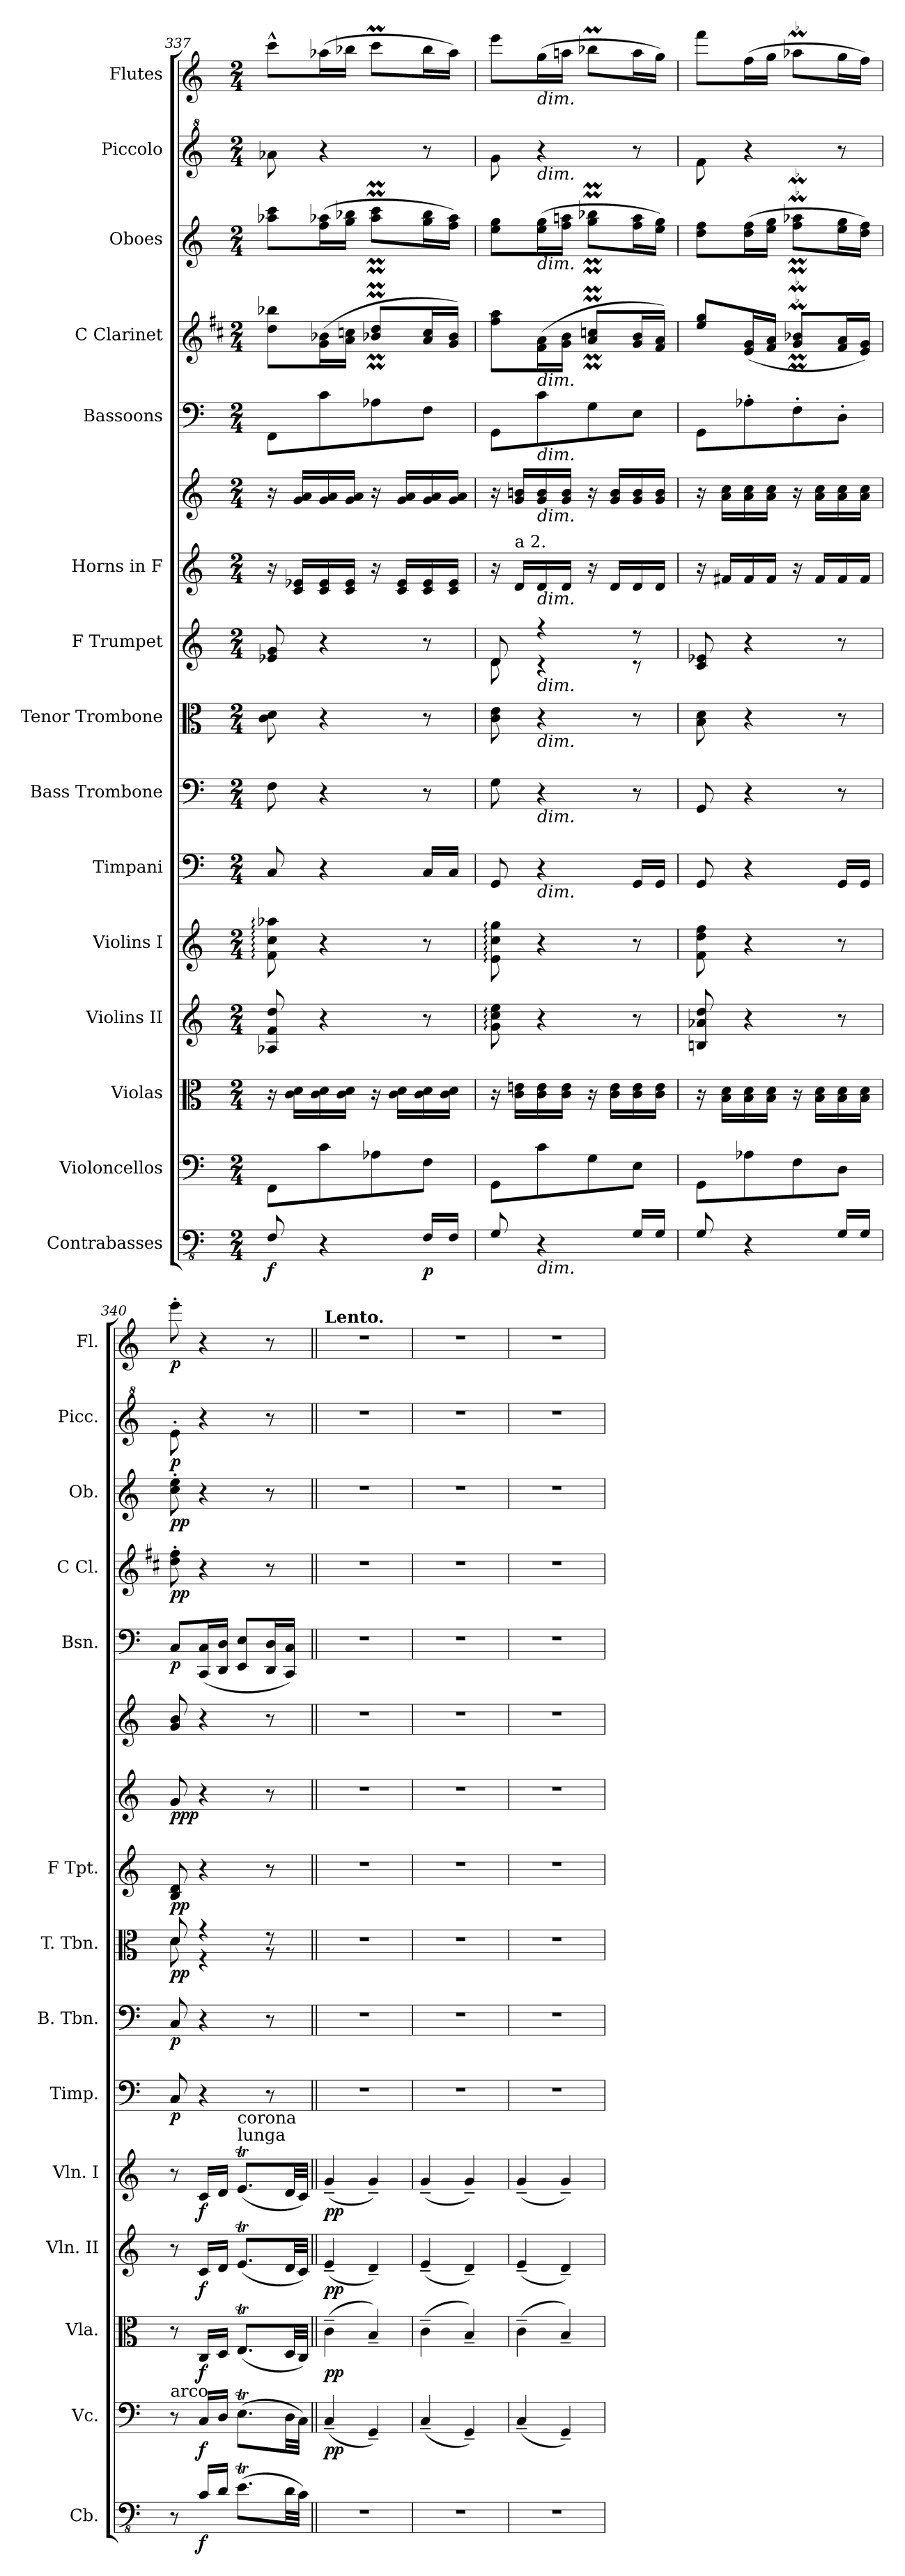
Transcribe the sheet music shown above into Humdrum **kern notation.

**kern	**dynam	**kern	**dynam	**kern	**dynam	**kern	**dynam	**kern	**dynam	**kern	**dynam	**kern	**dynam	**kern	**dynam	**kern	**dynam	**kern	**kern	**dynam	**kern	**dynam	**kern	**dynam	**kern	**dynam	**kern	**dynam	**kern	**dynam
*part15	*part15	*part14	*part14	*part13	*part13	*part12	*part12	*part11	*part11	*part10	*part10	*part9	*part9	*part8	*part8	*part7	*part7	*part6	*part6	*part6	*part5	*part5	*part4	*part4	*part3	*part3	*part2	*part2	*part1	*part1
*staff16	*staff16	*staff15	*staff15	*staff14	*staff14	*staff13	*staff13	*staff12	*staff12	*staff11	*staff11	*staff10	*staff10	*staff9	*staff9	*staff8	*staff8	*staff7	*staff6	*staff6/7	*staff5	*staff5	*staff4	*staff4	*staff3	*staff3	*staff2	*staff2	*staff1	*staff1
*I"Contrabasses	*	*I"Violoncellos	*	*I"Violas	*	*I"Violins II	*	*I"Violins I	*	*I"Timpani	*	*I"Bass Trombone	*	*I"Tenor Trombone	*	*I"F Trumpet	*	*I"Horns in F	*	*	*I"Bassoons	*	*I"C Clarinet	*	*I"Oboes	*	*I"Piccolo	*	*I"Flutes	*
*I'Cb.	*	*I'Vc.	*	*I'Vla.	*	*I'Vln. II	*	*I'Vln. I	*	*I'Timp.	*	*I'B. Tbn.	*	*I'T. Tbn.	*	*I'F Tpt.	*	*	*	*	*I'Bsn.	*	*I'C Cl.	*	*I'Ob.	*	*I'Picc.	*	*I'Fl.	*
!!LO:PB:g=z
*clefFv4	*	*clefF4	*	*clefC3	*	*clefG2	*	*clefG2	*	*clefF4	*	*clefF4	*	*clefC3	*	*clefG2	*	*clefG2	*clefG2	*	*clefF4	*	*clefG2	*	*clefG2	*	*clefG^2	*	*clefG2	*
*ITrd7c12	*	*	*	*	*	*	*	*	*	*	*	*	*	*	*	*ITrd-3c-5	*	*ITrd4c7	*ITrd4c7	*	*	*	*ITrd1c2	*	*	*	*ITrd-7c-12	*	*	*
*k[]	*	*k[]	*	*k[]	*	*k[]	*	*k[]	*	*k[]	*	*k[]	*	*k[]	*	*k[b-]	*	*k[b-]	*k[b-]	*	*k[]	*	*k[]	*	*k[]	*	*k[]	*	*k[]	*
*M2/4	*	*M2/4	*	*M2/4	*	*M2/4	*	*M2/4	*	*M2/4	*	*M2/4	*	*M2/4	*	*M2/4	*	*M2/4	*M2/4	*	*M2/4	*	*M2/4	*	*M2/4	*	*M2/4	*	*M2/4	*
=337	=337	=337	=337	=337	=337	=337	=337	=337	=337	=337	=337	=337	=337	=337	=337	=337	=337	=337	=337	=337	=337	=337	=337	=337	=337	=337	=337	=337	=337	=337
!	!LO:DY:b	!	!	!	!	!	!	!	!	!	!	!	!	!	!	!	!	!	!	!	!	!	!	!	!	!	!	!	!	!
8FFF/	f	8FF\L	.	16r	.	8A-X/ 8f/ 8dd/	.	8f\: 8cc\: 8aa-X\:	.	8C/	.	8F\	.	8c\ 8d\	.	8a-X/ 8cc/	.	16r	16r	.	8FF\L	.	8cc\ 8aa-X\L	.	8aa-X\ 8ccc\L	.	8aaa-X\	.	8ccc^^\L	.
.	.	.	.	16c\ 16d\LL	.	.	.	.	.	.	.	.	.	.	.	.	.	16F/ 16A-X/LL	16c/ 16d/LL	.	.	.	.	.	.	.	.	.	.	.
4r	.	8c\	.	16c\ 16d\	.	4r	.	4r	.	4r	.	4r	.	4r	.	4r	.	16F/ 16A-/	16c/ 16d/	.	8c\	.	(>16f\ 16a-X\L	.	(>16ff\ 16aa-X\L	.	4r	.	(>16aa-X\L	.
.	.	.	.	16c\ 16d\JJ	.	.	.	.	.	.	.	.	.	.	.	.	.	16F/ 16A-/JJ	16c/ 16d/JJ	.	.	.	16g\ 16b-X\JJ	.	16gg\ 16bb-X\JJ	.	.	.	16bb-X\JJ	.
.	.	8A-X\	.	16r	.	.	.	.	.	.	.	.	.	.	.	.	.	16r	16r	.	8A-X\	.	8a-X/M 8cc/ML	.	8aa-\M 8ccc\ML	.	.	.	8cccM\L	.
.	.	.	.	16c\ 16d\LL	.	.	.	.	.	.	.	.	.	.	.	.	.	16F/ 16A-/LL	16c/ 16d/LL	.	.	.	.	.	.	.	.	.	.	.
!	!LO:DY:b	!	!	!	!	!	!	!	!	!	!	!	!	!	!	!	!	!	!	!	!	!	!	!	!	!	!	!	!	!
16FFF/LL	p	8F\J	.	16c\ 16d\	.	8r	.	8r	.	16C/LL	.	8r	.	8r	.	8r	.	16F/ 16A-/	16c/ 16d/	.	8F\J	.	16g/ 16b-/L	.	16gg\ 16bb-\L	.	8r	.	16bb-\L	.
16FFF/JJ	.	.	.	16c\ 16d\JJ	.	.	.	.	.	16C/JJ	.	.	.	.	.	.	.	16F/ 16A-/JJ	16c/ 16d/JJ	.	.	.	16f/ 16a-/JJ)	.	16ff\ 16aa-\JJ)	.	.	.	16aa-\JJ)	.
=338	=338	=338	=338	=338	=338	=338	=338	=338	=338	=338	=338	=338	=338	=338	=338	=338	=338	=338	=338	=338	=338	=338	=338	=338	=338	=338	=338	=338	=338	=338
*	*	*	*	*	*	*	*	*	*	*	*	*	*	*	*	*^	*	*	*	*	*	*	*	*	*	*	*	*	*	*
8GGG/	.	8GG\L	.	16r	.	8g\: 8cc\: 8ee\:	.	8e\: 8cc\: 8gg\:	.	8GG/	.	8G\	.	8c\ 8e\	.	8g/	8g\	.	16r	16r	.	8GG\L	.	8ee\ 8gg\L	.	8ee\ 8gg\L	.	8ggg\	.	8eee\L	.
!	!	!	!	!	!	!	!	!	!	!	!	!	!	!	!	!	!	!	!LO:TX:a:t=a 2.	!	!	!	!	!	!	!	!	!	!	!	!
.	.	.	.	16c\ 16en\LL	.	.	.	.	.	.	.	.	.	.	.	.	.	.	16G/LL	16c/ 16en/LL	.	.	.	.	.	.	.	.	.	.	.
!	!	!	!	!	!	!	!	!	!	!	!	!	!	!	!	!	!	!	!	!	!	!	!	!	!	!	!	!	!	!LO:TX:b:i:t=dim.	!
!	!	!	!	!	!	!	!	!	!	!	!	!	!	!	!	!	!	!	!	!	!	!	!	!	!	!	!	!LO:TX:b:i:t=dim.	!	!	!
!	!	!	!	!	!	!	!	!	!	!	!	!	!	!	!	!	!	!	!	!	!	!	!	!	!	!LO:TX:b:i:t=dim.	!	!	!	!	!
!	!	!	!	!	!	!	!	!	!	!	!	!	!	!	!	!	!	!	!	!	!	!	!	!LO:TX:b:i:t=dim.	!	!	!	!	!	!	!
!	!	!	!	!	!	!	!	!	!	!	!	!	!	!	!	!	!	!	!	!	!	!LO:TX:b:i:t=dim.	!	!	!	!	!	!	!	!	!
!	!	!	!	!	!	!	!	!	!	!	!	!	!	!	!	!	!	!	!	!LO:TX:b:i:t=dim.	!	!	!	!	!	!	!	!	!	!	!
!	!	!	!	!	!	!	!	!	!	!	!	!	!	!	!	!	!	!	!LO:TX:b:i:t=dim.	!	!	!	!	!	!	!	!	!	!	!	!
!	!	!	!	!	!	!	!	!	!	!	!	!	!	!	!	!LO:TX:b:i:t=dim.	!	!	!	!	!	!	!	!	!	!	!	!	!	!	!
!	!	!	!	!	!	!	!	!	!	!	!	!	!	!LO:TX:b:i:t=dim.	!	!	!	!	!	!	!	!	!	!	!	!	!	!	!	!	!
!	!	!	!	!	!	!	!	!	!	!	!	!LO:TX:b:i:t=dim.	!	!	!	!	!	!	!	!	!	!	!	!	!	!	!	!	!	!	!
!	!	!	!	!	!	!	!	!	!	!LO:TX:b:i:t=dim.	!	!	!	!	!	!	!	!	!	!	!	!	!	!	!	!	!	!	!	!	!
!LO:TX:b:i:t=dim.	!	!	!	!	!	!	!	!	!	!	!	!	!	!	!	!	!	!	!	!	!	!	!	!	!	!	!	!	!	!	!
4r	.	8c\	.	16c\ 16e\	.	4r	.	4r	.	4r	.	4r	.	4r	.	4r	4r	.	16G/	16c/ 16e/	.	8c\	.	(>16e\ 16g\L	.	(>16ee\ 16gg\L	.	4r	.	(>16gg\L	.
.	.	.	.	16c\ 16e\JJ	.	.	.	.	.	.	.	.	.	.	.	.	.	.	16G/JJ	16c/ 16e/JJ	.	.	.	16f\ 16a\JJ	.	16ff\ 16aan\JJ	.	.	.	16aan\JJ	.
.	.	8G\	.	16r	.	.	.	.	.	.	.	.	.	.	.	.	.	.	16r	16r	.	8G\	.	8g/M 8b-X/ML	.	8gg\M 8bb-X\ML	.	.	.	8bb-XM\L	.
.	.	.	.	16c\ 16e\LL	.	.	.	.	.	.	.	.	.	.	.	.	.	.	16G/LL	16c/ 16e/LL	.	.	.	.	.	.	.	.	.	.	.
16GGG/LL	.	8E\J	.	16c\ 16e\	.	8r	.	8r	.	16GG/LL	.	8r	.	8r	.	8r	8r	.	16G/	16c/ 16e/	.	8E\J	.	16f/ 16a/L	.	16ff\ 16aa\L	.	8r	.	16aa\L	.
16GGG/JJ	.	.	.	16c\ 16e\JJ	.	.	.	.	.	16GG/JJ	.	.	.	.	.	.	.	.	16G/JJ	16c/ 16e/JJ	.	.	.	16e/ 16g/JJ)	.	16ee\ 16gg\JJ)	.	.	.	16gg\JJ)	.
*	*	*	*	*	*	*	*	*	*	*	*	*	*	*	*	*v	*v	*	*	*	*	*	*	*	*	*	*	*	*	*	*
=339	=339	=339	=339	=339	=339	=339	=339	=339	=339	=339	=339	=339	=339	=339	=339	=339	=339	=339	=339	=339	=339	=339	=339	=339	=339	=339	=339	=339	=339	=339
8GGG/	.	8GG\L	.	16r	.	8Bn/ 8a-X/ 8dd/	.	8f\ 8dd\ 8ff\	.	8GG/	.	8GG/	.	8B\ 8d\	.	8f/ 8a-X/	.	16r	16r	.	8GG\L	.	8dd/ 8ff/L	.	8dd\ 8ff\L	.	8fff\	.	8fff\L	.
.	.	.	.	16B\ 16d\LL	.	.	.	.	.	.	.	.	.	.	.	.	.	16Bn/LL	16d\ 16f\LL	.	.	.	.	.	.	.	.	.	.	.
4r	.	8A-X\	.	16B\ 16d\	.	4r	.	4r	.	4r	.	4r	.	4r	.	4r	.	16B/	16d\ 16f\	.	8A-X'\	.	(<16d/ 16f/L	.	(>16dd\ 16ff\L	.	4r	.	(>16ff\L	.
.	.	.	.	16B\ 16d\JJ	.	.	.	.	.	.	.	.	.	.	.	.	.	16B/JJ	16d\ 16f\JJ	.	.	.	16e/ 16g/JJ	.	16ee\ 16gg\JJ	.	.	.	16gg\JJ	.
.	.	8F\	.	16r	.	.	.	.	.	.	.	.	.	.	.	.	.	16r	16r	.	8F'\	.	8f/M 8a-X/ML	.	8ff\M 8aa-X\ML	.	.	.	8aa-XM\L	.
.	.	.	.	16B\ 16d\LL	.	.	.	.	.	.	.	.	.	.	.	.	.	16B/LL	16d\ 16f\LL	.	.	.	.	.	.	.	.	.	.	.
16GGG/LL	.	8D\J	.	16B\ 16d\	.	8r	.	8r	.	16GG/LL	.	8r	.	8r	.	8r	.	16B/	16d\ 16f\	.	8D'\J	.	16e/ 16g/L	.	16ee\ 16gg\L	.	8r	.	16gg\L	.
16GGG/JJ	.	.	.	16B\ 16d\JJ	.	.	.	.	.	16GG/JJ	.	.	.	.	.	.	.	16B/JJ	16d\ 16f\JJ	.	.	.	16d/ 16f/JJ)	.	16dd\ 16ff\JJ)	.	.	.	16ff\JJ)	.
=340	=340	=340	=340	=340	=340	=340	=340	=340	=340	=340	=340	=340	=340	=340	=340	=340	=340	=340	=340	=340	=340	=340	=340	=340	=340	=340	=340	=340	=340	=340
*	*	*	*	*	*	*	*	*	*	*	*	*	*	*^	*	*	*	*	*	*	*	*	*	*	*	*	*	*	*	*
!	!	!LO:TX:a:t=arco	!	!	!	!	!	!	!	!	!	!	!	!	!	!	!	!	!	!	!	!	!	!	!	!	!	!	!	!	!
!	!	!	!	!	!	!	!	!	!	!	!LO:DY:b	!	!LO:DY:b	!	!	!LO:DY:b	!	!	!	!	!	!	!	!	!	!	!	!	!	!	!
!	!	!	!	!	!	!	!	!	!	!	!	!	!	!	!	!LO:DY:n=1:b	!	!LO:DY:b	!	!	!	!	!	!	!	!	!	!	!	!	!
!	!	!	!	!	!	!	!	!	!	!	!	!	!	!	!	!	!	!LO:DY:n=1:b	!	!	!LO:DY:b=2	!	!	!	!	!	!	!	!	!	!
!	!	!	!	!	!	!	!	!	!	!	!	!	!	!	!	!	!	!	!	!	!LO:DY:n=1:b	!	!	!	!	!	!	!	!	!	!
!	!	!	!	!	!	!	!	!	!	!	!	!	!	!	!	!	!	!	!	!	!LO:DY:n=2:b	!	!LO:DY:b	!	!LO:DY:b	!	!	!	!	!	!
!	!	!	!	!	!	!	!	!	!	!	!	!	!	!	!	!	!	!	!	!	!	!	!	!	!LO:DY:n=1:b	!	!LO:DY:b	!	!	!	!
!	!	!	!	!	!	!	!	!	!	!	!	!	!	!	!	!	!	!	!	!	!	!	!	!	!	!	!LO:DY:n=1:b	!	!LO:DY:b	!	!LO:DY:b
8r	.	8r	.	8r	.	8r	.	8r	.	8C/	p	8C/	p	8d/	8d\	p p	8e/ 8g/	p p	8c/	8c/ 8e/	p p p	8C/L	p	8cc\' 8ee\'	p p	8cc\' 8ee\'	p p	8eee'\	p	8eee'\	p
!	!LO:DY:b	!	!LO:DY:b	!	!LO:DY:b	!	!LO:DY:b	!	!LO:DY:b	!	!	!	!	!	!	!	!	!	!	!	!	!	!	!	!	!	!	!	!	!	!
16CC/LL	f	16C/LL	f	16C/LL	f	16c/LL	f	16c/LL	f	4r	.	4r	.	4r	4r	.	4r	.	4r	4r	.	(<16CC/ 16C/L	.	4r	.	4r	.	4r	.	4r	.
16DD/JJ	.	16D/JJ	.	16D/JJ	.	16d/JJ	.	16d/JJ	.	.	.	.	.	.	.	.	.	.	.	.	.	16DD/ 16D/JJ	.	.	.	.	.	.	.	.	.
!	!	!	!	!	!	!	!	!LO:TX:a:t=lunga	!	!	!	!	!	!	!	!	!	!	!	!	!	!	!	!	!	!	!	!	!	!	!
!	!	!	!	!	!	!	!	!LO:TX:a:t=corona	!	!	!	!	!	!	!	!	!	!	!	!	!	!	!	!	!	!	!	!	!	!	!
(>8.EEt\L	.	(>8.Et\L	.	(<8.Et/L	.	(<8.et/L	.	(<8.et/L	.	.	.	.	.	.	.	.	.	.	.	.	.	8EE/ 8E/L	.	.	.	.	.	.	.	.	.
.	.	.	.	.	.	.	.	.	.	8r	.	8r	.	8r	8r	.	8r	.	8r	8r	.	16DD/ 16D/L	.	8r	.	8r	.	8r	.	8r	.
32DD\LL	.	32D\LL	.	32D/LL	.	32d/LL	.	32d/LL	.	.	.	.	.	.	.	.	.	.	.	.	.	16CC/ 16C/JJ)	.	.	.	.	.	.	.	.	.
32CC\JJJ)	.	32C\JJJ)	.	32C/JJJ)	.	32c/JJJ)	.	32cZ/JJJ)	.	.	.	.	.	.	.	.	.	.	.	.	.	.	.	.	.	.	.	.	.	.	.
*	*	*	*	*	*	*	*	*	*	*	*	*	*	*v	*v	*	*	*	*	*	*	*	*	*	*	*	*	*	*	*	*
=341||	=341||	=341||	=341||	=341||	=341||	=341||	=341||	=341||	=341||	=341||	=341||	=341||	=341||	=341||	=341||	=341||	=341||	=341||	=341||	=341||	=341||	=341||	=341||	=341||	=341||	=341||	=341||	=341||	=341||	=341||
!!LO:REH:place=s1:a:B:enc=none:fs=14:t=Var 14.
*	*	*	*	*	*	*	*	*	*	*	*	*	*	*	*	*	*	*	*	*	*	*	*	*	*	*	*	*	*MM69	*
!	!	!	!	!	!	!	!	!	!	!	!	!	!	!	!	!	!	!	!	!	!	!	!	!	!	!	!	!	!LO:TX:a:B:t=Lento.	!
!	!	!	!LO:DY:b	!	!LO:DY:b	!	!LO:DY:b	!	!LO:DY:b	!	!	!	!	!	!	!	!	!	!	!	!	!	!	!	!	!	!	!	!	!
2r	.	(<4C~/	pp	(>4c~\	pp	(<4e~/	pp	(<4g~/	pp	2r	.	2r	.	2r	.	2r	.	2r	2r	.	2r	.	2r	.	2r	.	2r	.	2r	.
.	.	4GG~/)	.	4B~/)	.	4d~/)	.	4g~/)	.	.	.	.	.	.	.	.	.	.	.	.	.	.	.	.	.	.	.	.	.	.
=342	=342	=342	=342	=342	=342	=342	=342	=342	=342	=342	=342	=342	=342	=342	=342	=342	=342	=342	=342	=342	=342	=342	=342	=342	=342	=342	=342	=342	=342	=342
2r	.	(<4C~/	.	(>4c~\	.	(<4e~/	.	(<4g~/	.	2r	.	2r	.	2r	.	2r	.	2r	2r	.	2r	.	2r	.	2r	.	2r	.	2r	.
.	.	4GG~/)	.	4B~/)	.	4d~/)	.	4g~/)	.	.	.	.	.	.	.	.	.	.	.	.	.	.	.	.	.	.	.	.	.	.
=343	=343	=343	=343	=343	=343	=343	=343	=343	=343	=343	=343	=343	=343	=343	=343	=343	=343	=343	=343	=343	=343	=343	=343	=343	=343	=343	=343	=343	=343	=343
2r	.	(<4C~/	.	(>4c~\	.	(<4e~/	.	(<4g~/	.	2r	.	2r	.	2r	.	2r	.	2r	2r	.	2r	.	2r	.	2r	.	2r	.	2r	.
.	.	4GG~/)	.	4B~/)	.	4d~/)	.	4g~/)	.	.	.	.	.	.	.	.	.	.	.	.	.	.	.	.	.	.	.	.	.	.
=	=	=	=	=	=	=	=	=	=	=	=	=	=	=	=	=	=	=	=	=	=	=	=	=	=	=	=	=	=	=
*-	*-	*-	*-	*-	*-	*-	*-	*-	*-	*-	*-	*-	*-	*-	*-	*-	*-	*-	*-	*-	*-	*-	*-	*-	*-	*-	*-	*-	*-	*-
